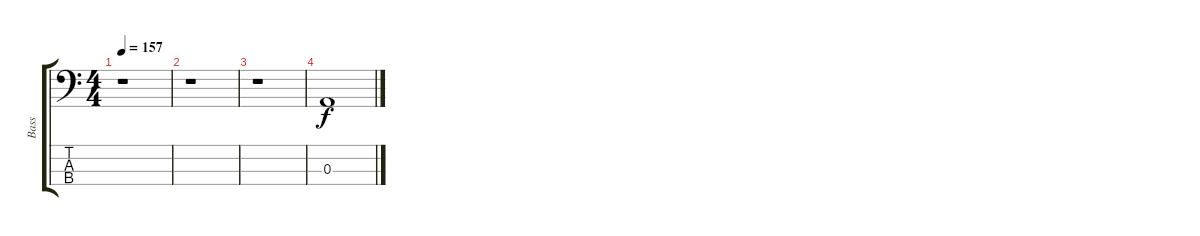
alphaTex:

\track ("Bass" "Bass") {instrument electricbasspick}
\staff {score tabs}
\tuning (G2 D2 A1 E1) {hide}
\ts (4 4)
\tempo 157
\clef f4
\ks c
r.1{dy f} |
r.1 |
r.1 |
0.3.1
